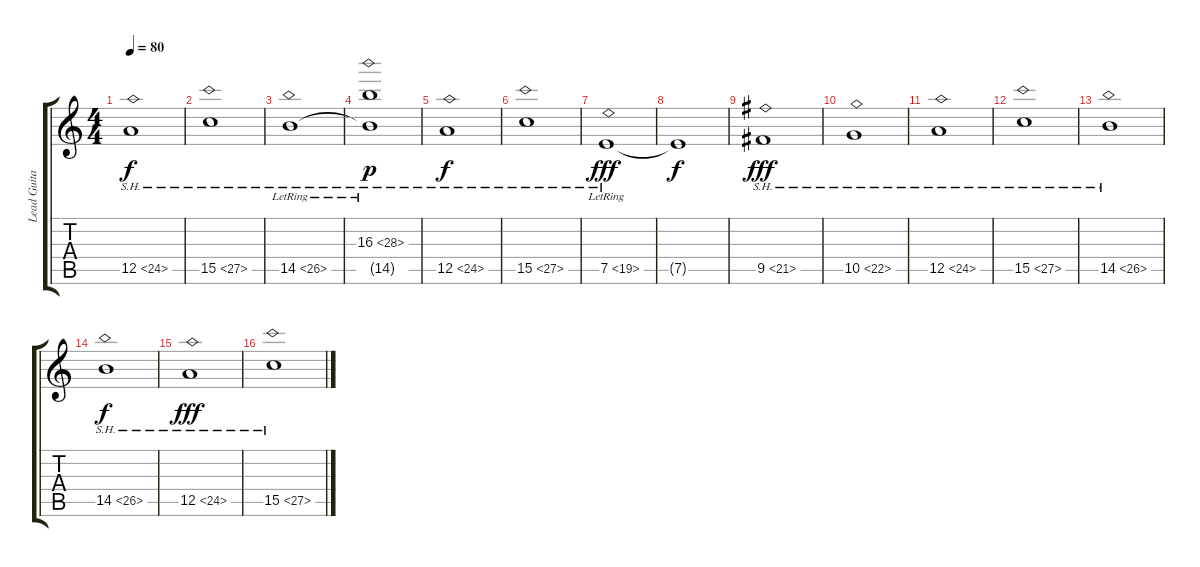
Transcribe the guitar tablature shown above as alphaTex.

\track ("Lead Guitar (jón şor birgisson)" "Lead Guita") {instrument distortionguitar}
\staff {score tabs}
\tuning (E4 B3 G3 D3 A2 E2) {hide}
\ts (4 4)
\tempo 80
\clef g2
\ks c
12.5{sh 12}.1{dy f} |
15.5{sh 12}.1 |
14.5{sh 12 lr}.1 |
(16.3{sh 12 lr} 14.5{t}).1{dy p} |
12.5{sh 12}.1{dy f} |
15.5{sh 12}.1 |
7.5{sh 12 lr}.1{dy fff} |
7.5{t}.1{dy f} |
9.5{sh 12}.1{dy fff} |
10.5{sh 12}.1 |
12.5{sh 12}.1 |
15.5{sh 12}.1 |
14.5{sh 12}.1 |
14.5{sh 12}.1{dy f} |
12.5{sh 12}.1{dy fff} |
15.5{sh 12}.1
